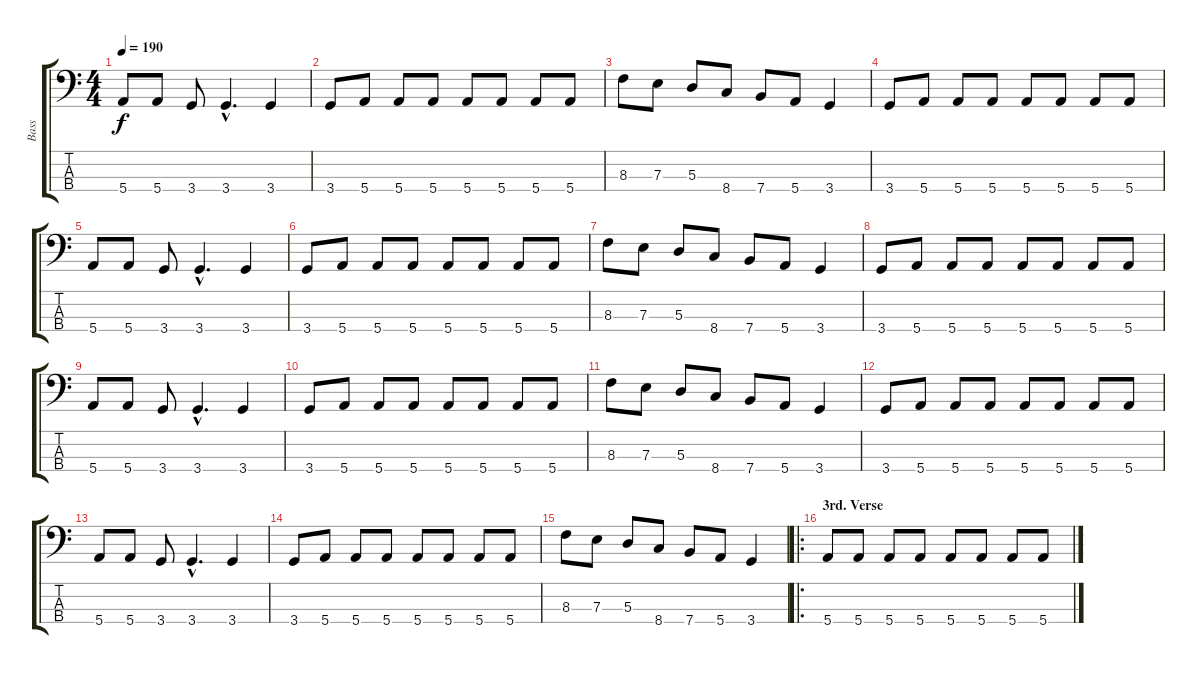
\track ("Bass" "Bass") {instrument electricbasspick}
\staff {score tabs}
\tuning (G2 D2 A1 E1) {hide}
\ts (4 4)
\tempo 190
\clef f4
\ks c
5.4.8{dy f} 5.4.8 3.4.8 3.4{hac}.4{d} 3.4.4 |
3.4.8 5.4.8 5.4.8 5.4.8 5.4.8 5.4.8 5.4.8 5.4.8 |
8.3.8 7.3.8 5.3.8 8.4.8 7.4.8 5.4.8 3.4.4 |
3.4.8 5.4.8 5.4.8 5.4.8 5.4.8 5.4.8 5.4.8 5.4.8 |
5.4.8 5.4.8 3.4.8 3.4{hac}.4{d} 3.4.4 |
3.4.8 5.4.8 5.4.8 5.4.8 5.4.8 5.4.8 5.4.8 5.4.8 |
8.3.8 7.3.8 5.3.8 8.4.8 7.4.8 5.4.8 3.4.4 |
3.4.8 5.4.8 5.4.8 5.4.8 5.4.8 5.4.8 5.4.8 5.4.8 |
5.4.8 5.4.8 3.4.8 3.4{hac}.4{d} 3.4.4 |
3.4.8 5.4.8 5.4.8 5.4.8 5.4.8 5.4.8 5.4.8 5.4.8 |
8.3.8 7.3.8 5.3.8 8.4.8 7.4.8 5.4.8 3.4.4 |
3.4.8 5.4.8 5.4.8 5.4.8 5.4.8 5.4.8 5.4.8 5.4.8 |
5.4.8 5.4.8 3.4.8 3.4{hac}.4{d} 3.4.4 |
3.4.8 5.4.8 5.4.8 5.4.8 5.4.8 5.4.8 5.4.8 5.4.8 |
8.3.8 7.3.8 5.3.8 8.4.8 7.4.8 5.4.8 3.4.4 |
\ro
\section ("" "3rd. Verse")
5.4.8 5.4.8 5.4.8 5.4.8 5.4.8 5.4.8 5.4.8 5.4.8
